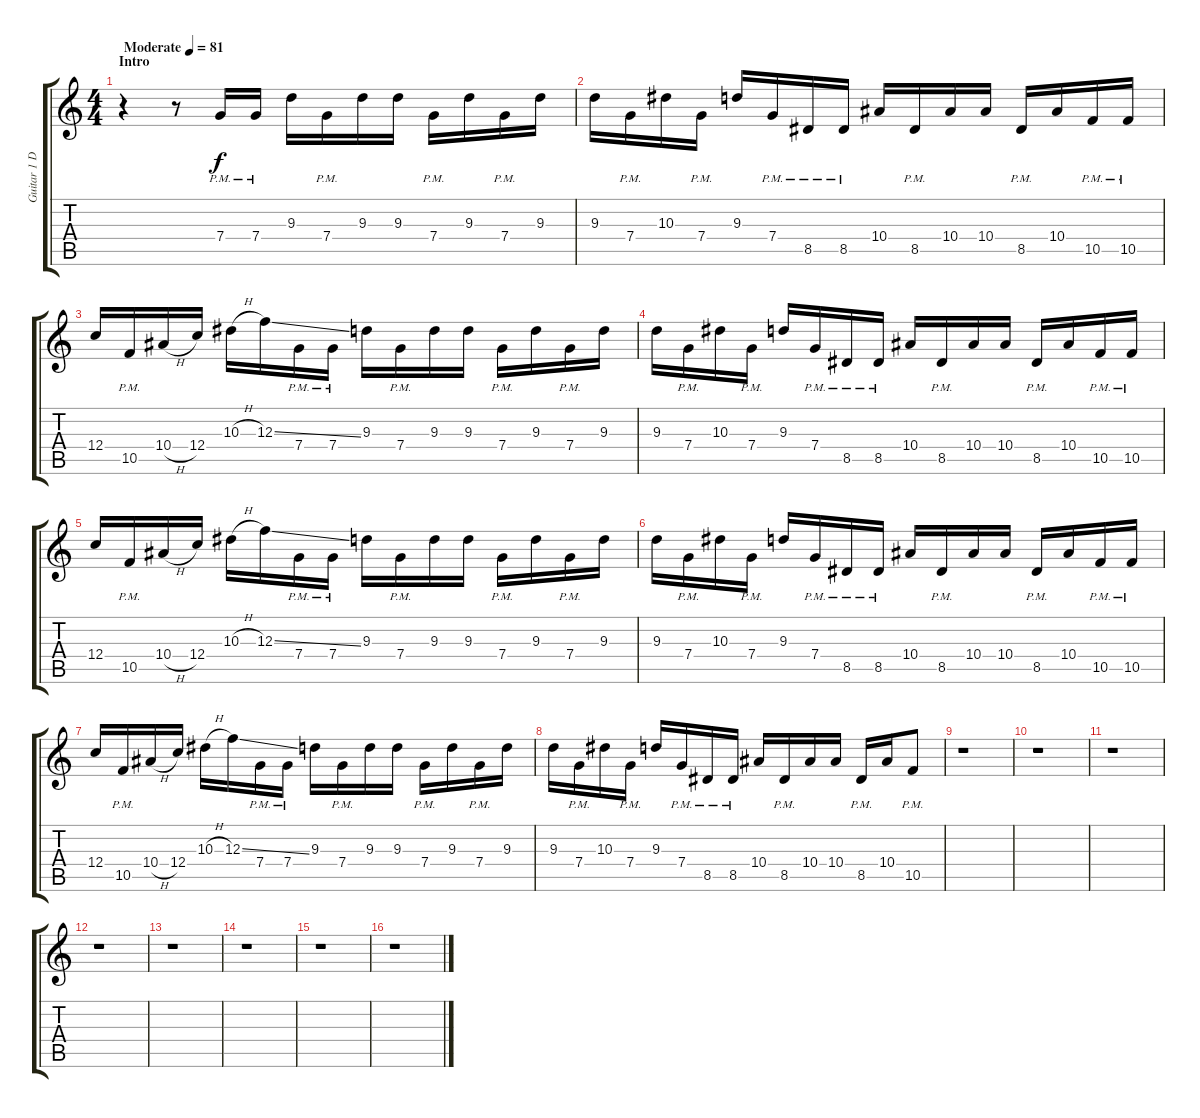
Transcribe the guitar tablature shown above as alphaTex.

\track ("Guitar 1 Delay" "Guitar 1 D") {instrument electricguitarclean}
\staff {score tabs}
\tuning (D4 A3 F3 C3 G2 C2) {hide}
\ts (4 4)
\section ("" "Intro")
\tempo (81 "Moderate")
\clef g2
\ks c
r.4{dy f instrument electricguitarclean} r.8 7.4{pm}.16 7.4{pm}.16 9.3.16 7.4{pm}.16 9.3.16 9.3.16 7.4{pm}.16 9.3.16 7.4{pm}.16 9.3.16 |
9.3.16 7.4{pm}.16 10.3.16 7.4{pm}.16 9.3.16 7.4{pm}.16 8.5{pm}.16 8.5{pm}.16 10.4.16 8.5{pm}.16 10.4.16 10.4.16 8.5{pm}.16 10.4.16 10.5{pm}.16 10.5{pm}.16 |
12.4.16 10.5{pm}.16 10.4{h}.16 12.4.16 10.3{h}.16 12.3{ss}.16 7.4{pm}.16 7.4{pm}.16 9.3.16 7.4{pm}.16 9.3.16 9.3.16 7.4{pm}.16 9.3.16 7.4{pm}.16 9.3.16 |
9.3.16 7.4{pm}.16 10.3.16 7.4{pm}.16 9.3.16 7.4{pm}.16 8.5{pm}.16 8.5{pm}.16 10.4.16 8.5{pm}.16 10.4.16 10.4.16 8.5{pm}.16 10.4.16 10.5{pm}.16 10.5{pm}.16 |
12.4.16 10.5{pm}.16 10.4{h}.16 12.4.16 10.3{h}.16 12.3{ss}.16 7.4{pm}.16 7.4{pm}.16 9.3.16 7.4{pm}.16 9.3.16 9.3.16 7.4{pm}.16 9.3.16 7.4{pm}.16 9.3.16 |
9.3.16 7.4{pm}.16 10.3.16 7.4{pm}.16 9.3.16 7.4{pm}.16 8.5{pm}.16 8.5{pm}.16 10.4.16 8.5{pm}.16 10.4.16 10.4.16 8.5{pm}.16 10.4.16 10.5{pm}.16 10.5{pm}.16 |
12.4.16 10.5{pm}.16 10.4{h}.16 12.4.16 10.3{h}.16 12.3{ss}.16 7.4{pm}.16 7.4{pm}.16 9.3.16 7.4{pm}.16 9.3.16 9.3.16 7.4{pm}.16 9.3.16 7.4{pm}.16 9.3.16 |
9.3.16 7.4{pm}.16 10.3.16 7.4{pm}.16 9.3.16 7.4{pm}.16 8.5{pm}.16 8.5{pm}.16 10.4.16 8.5{pm}.16 10.4.16 10.4.16 8.5{pm}.16 10.4.16 10.5{pm}.8 |
r.1 |
r.1 |
r.1 |
r.1 |
r.1 |
r.1 |
r.1 |
r.1
